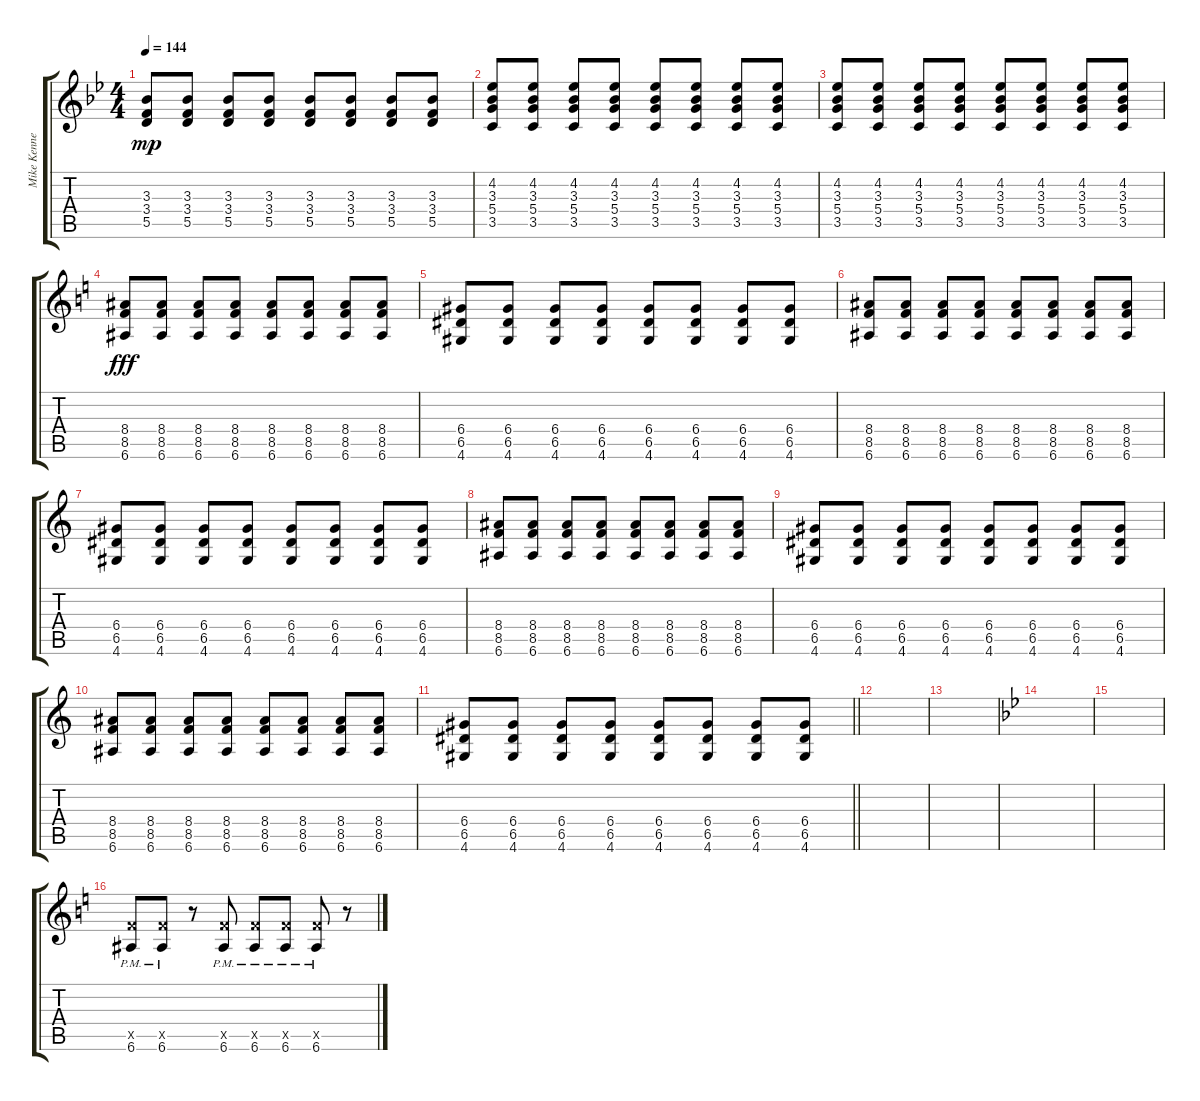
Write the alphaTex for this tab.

\track ("Mike Kennerty" "Mike Kenne") {instrument distortionguitar}
\staff {score tabs}
\tuning (E4 B3 G3 D3 A2 E2) {hide}
\ts (4 4)
\tempo 144
\clef g2
\ks bb
(3.3 3.4 5.5).8{dy mp} (3.3 3.4 5.5).8 (3.3 3.4 5.5).8 (3.3 3.4 5.5).8 (3.3 3.4 5.5).8 (3.3 3.4 5.5).8 (3.3 3.4 5.5).8 (3.3 3.4 5.5).8 |
(4.2 3.3 5.4 3.5).8 (4.2 3.3 5.4 3.5).8 (4.2 3.3 5.4 3.5).8 (4.2 3.3 5.4 3.5).8 (4.2 3.3 5.4 3.5).8 (4.2 3.3 5.4 3.5).8 (4.2 3.3 5.4 3.5).8 (4.2 3.3 5.4 3.5).8 |
(4.2 3.3 5.4 3.5).8 (4.2 3.3 5.4 3.5).8 (4.2 3.3 5.4 3.5).8 (4.2 3.3 5.4 3.5).8 (4.2 3.3 5.4 3.5).8 (4.2 3.3 5.4 3.5).8 (4.2 3.3 5.4 3.5).8 (4.2 3.3 5.4 3.5).8 |
\ks c
(8.4 8.5 6.6).8{dy fff} (8.4 8.5 6.6).8 (8.4 8.5 6.6).8 (8.4 8.5 6.6).8 (8.4 8.5 6.6).8 (8.4 8.5 6.6).8 (8.4 8.5 6.6).8 (8.4 8.5 6.6).8 |
(6.4 6.5 4.6).8 (6.4 6.5 4.6).8 (6.4 6.5 4.6).8 (6.4 6.5 4.6).8 (6.4 6.5 4.6).8 (6.4 6.5 4.6).8 (6.4 6.5 4.6).8 (6.4 6.5 4.6).8 |
(8.4 8.5 6.6).8 (8.4 8.5 6.6).8 (8.4 8.5 6.6).8 (8.4 8.5 6.6).8 (8.4 8.5 6.6).8 (8.4 8.5 6.6).8 (8.4 8.5 6.6).8 (8.4 8.5 6.6).8 |
(6.4 6.5 4.6).8 (6.4 6.5 4.6).8 (6.4 6.5 4.6).8 (6.4 6.5 4.6).8 (6.4 6.5 4.6).8 (6.4 6.5 4.6).8 (6.4 6.5 4.6).8 (6.4 6.5 4.6).8 |
(8.4 8.5 6.6).8 (8.4 8.5 6.6).8 (8.4 8.5 6.6).8 (8.4 8.5 6.6).8 (8.4 8.5 6.6).8 (8.4 8.5 6.6).8 (8.4 8.5 6.6).8 (8.4 8.5 6.6).8 |
(6.4 6.5 4.6).8 (6.4 6.5 4.6).8 (6.4 6.5 4.6).8 (6.4 6.5 4.6).8 (6.4 6.5 4.6).8 (6.4 6.5 4.6).8 (6.4 6.5 4.6).8 (6.4 6.5 4.6).8 |
(8.4 8.5 6.6).8 (8.4 8.5 6.6).8 (8.4 8.5 6.6).8 (8.4 8.5 6.6).8 (8.4 8.5 6.6).8 (8.4 8.5 6.6).8 (8.4 8.5 6.6).8 (8.4 8.5 6.6).8 |
\barLineRight lightlight
(6.4 6.5 4.6).8 (6.4 6.5 4.6).8 (6.4 6.5 4.6).8 (6.4 6.5 4.6).8 (6.4 6.5 4.6).8 (6.4 6.5 4.6).8 (6.4 6.5 4.6).8 (6.4 6.5 4.6).8 |
|
|
\ks bb
|
|
\ks c
(8.5{x} 6.6{pm}).8 (8.5{x} 6.6{pm}).8 r.8 (8.5{x} 6.6{pm}).8 (8.5{x} 6.6{pm}).8 (8.5{x} 6.6{pm}).8 (8.5{x} 6.6{pm}).8 r.8
